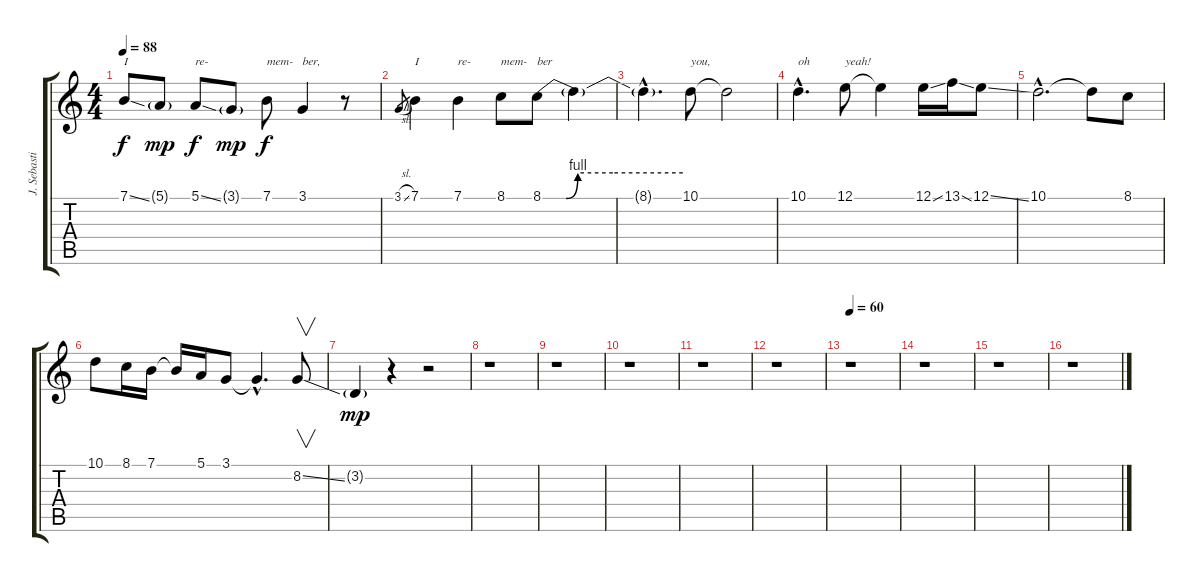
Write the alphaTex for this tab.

\track ("J. Sebastian Bach - Vocals" "J. Sebasti") {instrument lead2sawtooth}
\staff {score tabs}
\tuning (E4 B3 G3 D3 A2 E2) {hide}
\ts (4 4)
\tempo 88
\clef g2
\ks c
7.1{ss}.8{txt "I" dy f} 5.1{g}.8{dy mp} 5.1{ss}.8{txt "re-" dy f} 3.1{g}.8{dy mp} 7.1.8{txt "mem-" dy f} 3.1.4{txt "ber,"} r.8 |
3.1{sl}.8{gr} 7.1.4{txt "I"} 7.1.4{txt "re-"} 8.1.8{txt "mem-"} 8.1{be (custom 0 0 10 0 15 4 30 4 60 4)}.8{txt "ber"} 8.1{t}.4 |
8.1{hac t}.4{d} 10.1.8{txt "you,"} 10.1{t}.2 |
10.1{hac}.4{d txt "oh"} 12.1.8{txt "yeah!"} 12.1{t}.4 12.1{ss}.16 13.1{ss}.16 12.1{ss}.8 |
10.1{hac}.2{d} 10.1{t}.8 8.1.8 |
10.1.8 8.1.16 7.1.16 7.1{t}.16 5.1.16 3.1.8 3.1{hac t}.4{d} 8.2{ss}.8{v} |
3.2{g}.4{dy mp} r.4 r.2 |
r.1 |
r.1 |
r.1 |
r.1 |
r.1 |
\tempo 60
r.1 |
r.1 |
r.1 |
r.1
